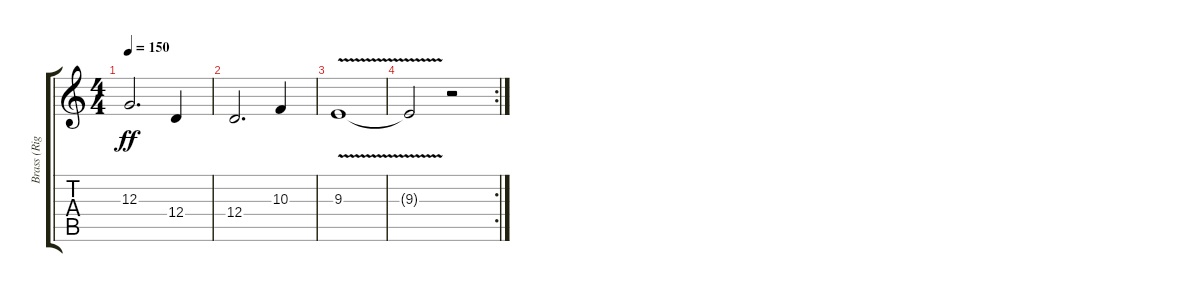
\track ("Brass (Right)" "Brass (Rig") {instrument synthbrass2}
\staff {score tabs}
\tuning (E4 B3 G3 D3 A2 E2) {hide}
\ts (4 4)
\tempo 150
\clef g2
\ks c
12.3.2{d dy ff} 12.4.4 |
12.4.2{d} 10.3.4 |
9.3{v}.1 |
\rc 2
9.3{t}.2 r.2
